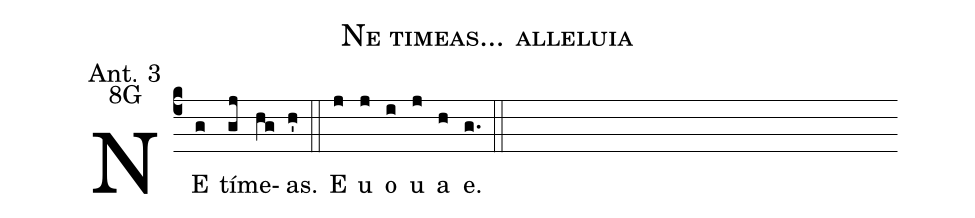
name:Ne timeas... alleluia;
office-part:Antiphona;
mode:8;
annotation: Ant. 3;
annotation: 8G;
%%
(c4) NE(g) tí(gj)me(hg)as.(h')  (::) E(j) u(j) o(i) u(j) a(h) e.(g.) (::)
